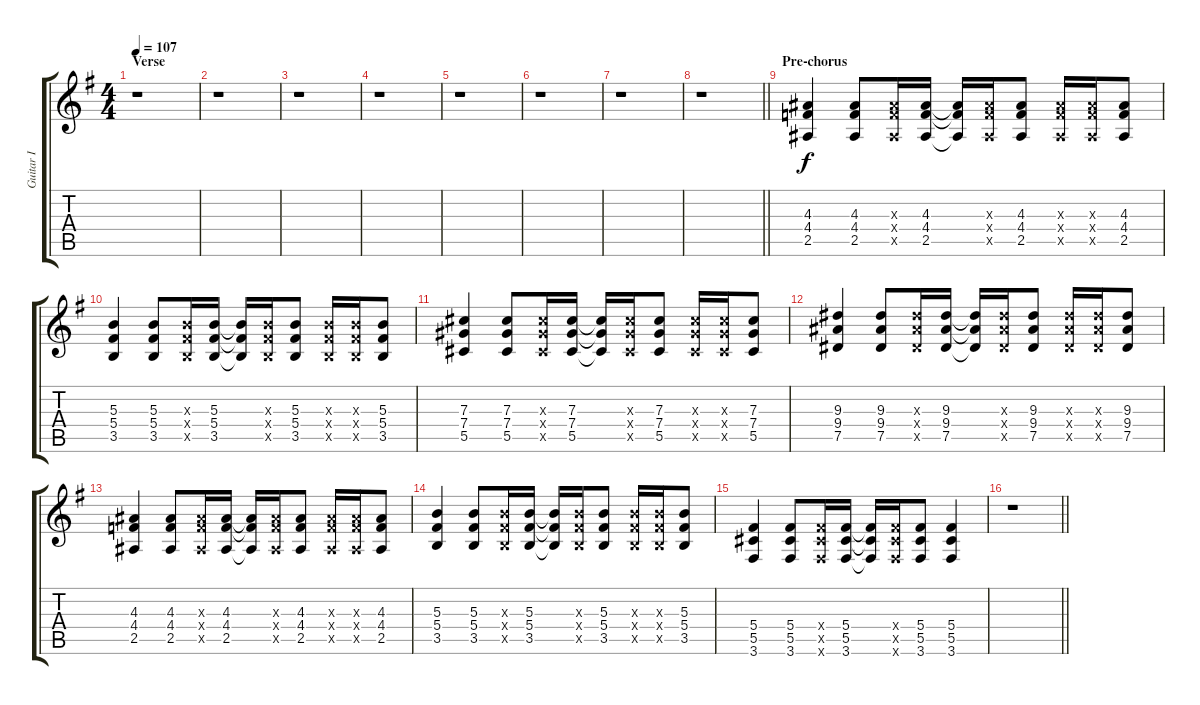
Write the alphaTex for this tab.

\track ("Guitar I" "Guitar I") {instrument distortionguitar}
\staff {score tabs}
\tuning (Eb4 Bb3 Gb3 Db3 Ab2 Eb2) {hide}
\ts (4 4)
\section ("" "Verse")
\tempo 107
\clef g2
\ks eminor
r.1{dy f} |
r.1 |
r.1 |
r.1 |
r.1 |
r.1 |
r.1 |
\barLineRight lightlight
r.1 |
\section ("" "Pre-chorus")
(4.3 4.4 2.5).4 (4.3 4.4 2.5).8 (4.3{x} 4.4{x} 2.5{x}).16 (4.3 4.4 2.5).16 (4.3{t} 4.4{t} 2.5{t}).16 (4.3{x} 4.4{x} 2.5{x}).16 (4.3 4.4 2.5).8 (4.3{x} 4.4{x} 2.5{x}).16 (4.3{x} 4.4{x} 2.5{x}).16 (4.3 4.4 2.5).8 |
(5.3 5.4 3.5).4 (5.3 5.4 3.5).8 (5.3{x} 5.4{x} 3.5{x}).16 (5.3 5.4 3.5).16 (5.3{t} 5.4{t} 3.5{t}).16 (5.3{x} 5.4{x} 3.5{x}).16 (5.3 5.4 3.5).8 (5.3{x} 5.4{x} 3.5{x}).16 (5.3{x} 5.4{x} 3.5{x}).16 (5.3 5.4 3.5).8 |
(7.3 7.4 5.5).4 (7.3 7.4 5.5).8 (7.3{x} 7.4{x} 5.5{x}).16 (7.3 7.4 5.5).16 (7.3{t} 7.4{t} 5.5{t}).16 (7.3{x} 7.4{x} 5.5{x}).16 (7.3 7.4 5.5).8 (7.3{x} 7.4{x} 5.5{x}).16 (7.3{x} 7.4{x} 5.5{x}).16 (7.3 7.4 5.5).8 |
(9.3 9.4 7.5).4 (9.3 9.4 7.5).8 (9.3{x} 9.4{x} 7.5{x}).16 (9.3 9.4 7.5).16 (9.3{t} 9.4{t} 7.5{t}).16 (9.3{x} 9.4{x} 7.5{x}).16 (9.3 9.4 7.5).8 (9.3{x} 9.4{x} 7.5{x}).16 (9.3{x} 9.4{x} 7.5{x}).16 (9.3 9.4 7.5).8 |
(4.3 4.4 2.5).4 (4.3 4.4 2.5).8 (4.3{x} 4.4{x} 2.5{x}).16 (4.3 4.4 2.5).16 (4.3{t} 4.4{t} 2.5{t}).16 (4.3{x} 4.4{x} 2.5{x}).16 (4.3 4.4 2.5).8 (4.3{x} 4.4{x} 2.5{x}).16 (4.3{x} 4.4{x} 2.5{x}).16 (4.3 4.4 2.5).8 |
(5.3 5.4 3.5).4 (5.3 5.4 3.5).8 (5.3{x} 5.4{x} 3.5{x}).16 (5.3 5.4 3.5).16 (5.3{t} 5.4{t} 3.5{t}).16 (5.3{x} 5.4{x} 3.5{x}).16 (5.3 5.4 3.5).8 (5.3{x} 5.4{x} 3.5{x}).16 (5.3{x} 5.4{x} 3.5{x}).16 (5.3 5.4 3.5).8 |
(5.4 5.5 3.6).4 (5.4 5.5 3.6).8 (5.4{x} 5.5{x} 3.6{x}).16 (5.4 5.5 3.6).16 (5.4{t} 5.5{t} 3.6{t}).16 (5.4{x} 5.5{x} 3.6{x}).16 (5.4 5.5 3.6).8 (5.4 5.5 3.6).4 |
\barLineRight lightlight
r.1
